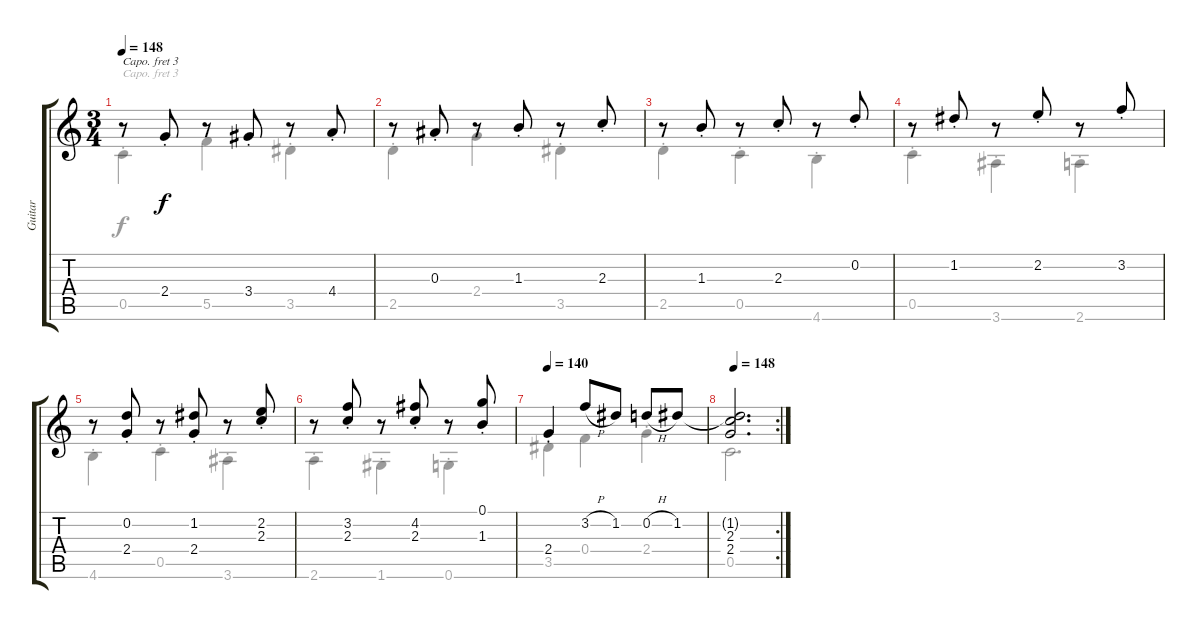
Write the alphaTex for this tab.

\track ("Guitar" "Guitar") {instrument acousticguitarsteel}
\staff {score tabs}
\capo 3
\tuning (E4 B3 G3 D3 A2 E2) {hide}
\voice
\ts (3 4)
\tempo 148
\clef g2
\ks c
r.8{dy f volume 16} 2.4{st}.8 r.8 3.4{st}.8 r.8 4.4{st}.8 |
r.8 0.3{st}.8 r.8 1.3{st}.8 r.8 2.3{st}.8 |
r.8 1.3{st}.8 r.8 2.3{st}.8 r.8 0.2{st}.8 |
r.8 1.2{st}.8 r.8 2.2{st}.8 r.8 3.2{st}.8 |
r.8 (0.2{st} 2.4{st}).8 r.8 (1.2{st} 2.4{st}).8 r.8 (2.2{st} 2.3{st}).8 |
r.8 (3.2{st} 2.3{st}).8 r.8 (4.2{st} 2.3{st}).8 r.8 (0.1{st} 1.3{st}).8 |
\tempo 140
2.4{st}.4 3.2{h}.8 1.2.8 0.2{h}.8 1.2.8 |
\rc 2
\tempo 148
(1.2{t} 2.3 2.4).2{d}
\voice
\clef g2
\ottava regular
\simile none
\ks c
0.5{st}.4{dy f} 5.5.4 3.5{st}.4 |
2.5{st}.4 2.4{st}.4 3.5{st}.4 |
2.5{st}.4 0.5{st}.4 4.6{st}.4 |
0.5{st}.4 3.6{st}.4 2.6{st}.4 |
4.6{st}.4 0.5{st}.4 3.6{st}.4 |
2.6{st}.4 1.6{st}.4 0.6{st}.4 |
3.5{st}.4 0.4.4 2.4{st}.4 |
0.5.2{d}
